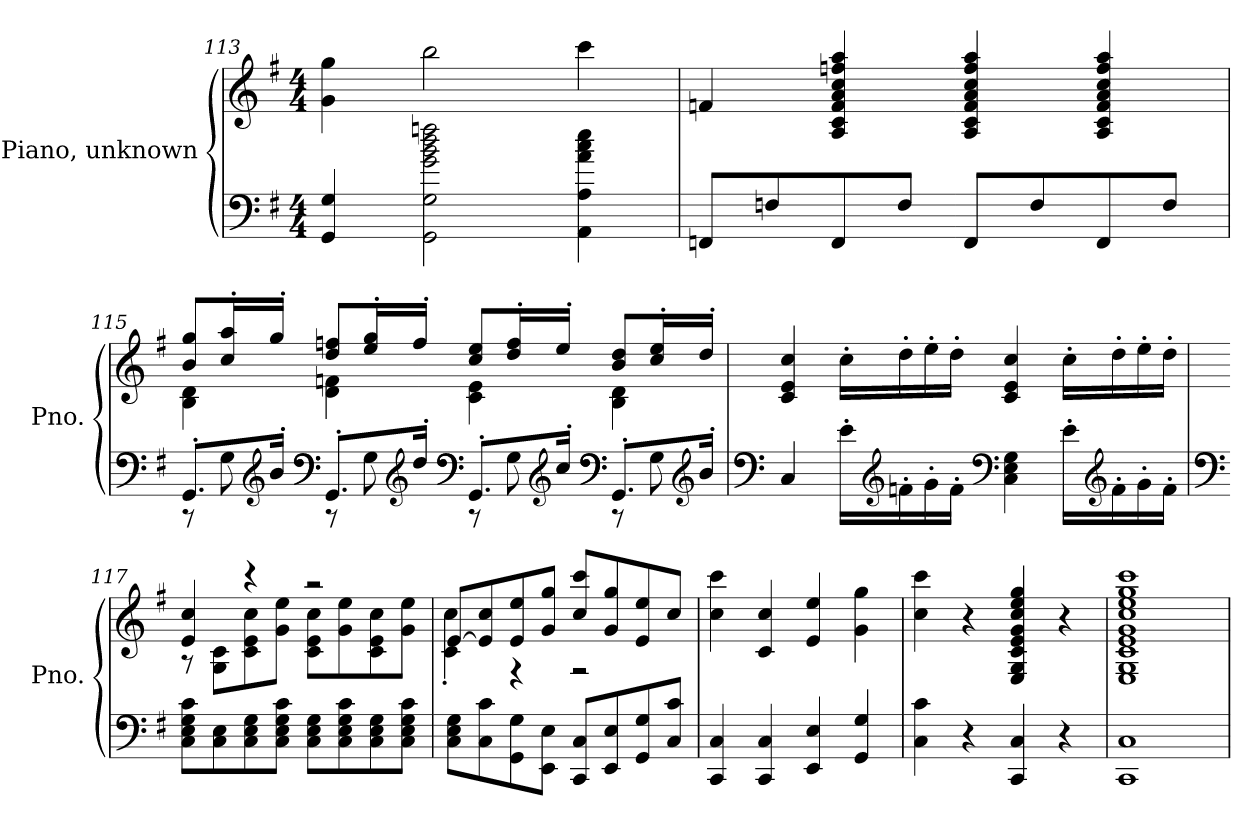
**kern	**kern
*part1	*part1
*staff2	*staff1
*I"Piano, unknown	*
*I'Pno.	*
*clefF4	*clefG2
*k[f#]	*k[f#]
*M4/4	*M4/4
=113	=113
4GG/ 4G/	4g\ 4gg\
2GG\ 2G\ 2g\ 2b\ 2dd\ 2ffn\	2bb\
4AA\ 4A\ 4a\ 4cc\ 4ee\	4ccc\
=114	=114
8FFn/L	4fn/
8Fn/	.
8FF/	4A/ 4c/ 4f/ 4a/ 4cc/ 4ffn/ 4aa/
8F/J	.
8FF/L	4A/ 4c/ 4f/ 4a/ 4cc/ 4ff/ 4aa/
8F/	.
8FF/	4A/ 4c/ 4f/ 4a/ 4cc/ 4ff/ 4aa/
8F/J	.
!!LO:LB:g=z
=115	=115
*^	*^
8.GG'/L	8r	8b/ 8gg/L	4B\ 4d\
.	8G\	16cc/' 16aa/'L	.
*clefG2	*	*	*
16b'/Jk	.	16gg'/JJ	.
*clefF4	*	*	*
8.GG'/L	8r	8dd/ 8ffn/L	4d\ 4fn\
.	8G\	16ee/' 16gg/'L	.
*clefG2	*	*	*
16dd'/Jk	.	16ff'/JJ	.
*clefF4	*	*	*
8.GG'/L	8r	8cc/ 8ee/L	4c\ 4e\
.	8G\	16dd/' 16ff/'L	.
*clefG2	*	*	*
16cc'/Jk	.	16ee'/JJ	.
*clefF4	*	*	*
8.GG'/L	8r	8b/ 8dd/L	4B\ 4d\
.	8G\	16cc/' 16ee/'L	.
*clefG2	*	*	*
16b'/Jk	.	16dd'/JJ	.
*v	*v	*	*
*	*v	*v
=116	=116
*clefF4	*
4C/	4c/ 4e/ 4cc/
16e'\LL	16cc'\LL
*clefG2	*
16fn'\	16dd'\
16g'\	16ee'\
16f'\JJ	16dd'\JJ
*clefF4	*
4C\ 4E\ 4G\	4c/ 4e/ 4cc/
16e'\LL	16cc'\LL
*clefG2	*
16f'\	16dd'\
16g'\	16ee'\
16f'\JJ	16dd'\JJ
!!LO:PB:g=z
=117	=117
*clefF4	*
*	*^
8C\ 8E\ 8G\ 8c\L	4e/ 4cc/	8r
8C\ 8E\	.	8G\ 8c\L
8C\ 8E\ 8G\	4r	8c\ 8e\ 8cc\
8C\ 8E\ 8G\ 8c\J	.	8g\ 8ee\J
8C\ 8E\ 8G\L	2r	8c\ 8e\ 8cc\L
8C\ 8E\ 8G\ 8c\	.	8g\ 8ee\
8C\ 8E\ 8G\	.	8c\ 8e\ 8cc\
8C\ 8E\ 8G\ 8c\J	.	8g\ 8ee\J
=118	=118	=118
8C\ 8E\ 8G\L	[8e/L	4c\' 4cc\'
8C\ 8c\	8e/] 8cc/	.
8GG\ 8G\	8e/ 8ee/	4r
8EE\ 8E\J	8g/ 8gg/J	.
8CC/ 8C/L	8cc/ 8ccc/L	2r
8EE/ 8E/	8g/ 8gg/	.
8GG/ 8G/	8e/ 8ee/	.
8C/ 8c/J	8cc/J	.
*	*v	*v
=119	=119
4CC/ 4C/	4cc\ 4ccc\
4CC/ 4C/	4c/ 4cc/
4EE/ 4E/	4e/ 4ee/
4GG/ 4G/	4g\ 4gg\
=120	=120
4C\ 4c\	4cc\ 4ccc\
4r	4r
4CC/ 4C/	4E/ 4G/ 4c/ 4e/ 4g/ 4cc/ 4ee/ 4gg/
4r	4r
=121	=121
1CC 1C	1E 1G 1c 1e 1g 1cc 1ee 1gg 1ccc
=	=
*-	*-
